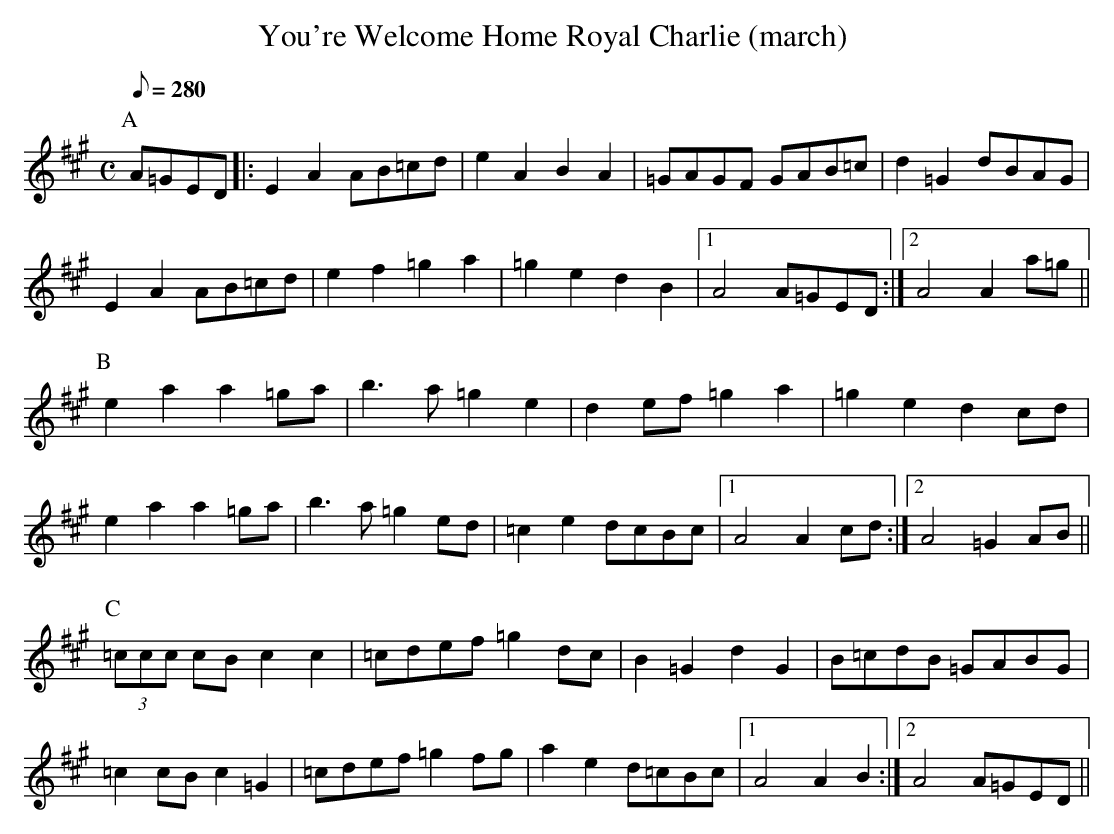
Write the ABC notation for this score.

X:1
T:You're Welcome Home Royal Charlie (march) % nf<bb
L:1/8
M:C
Q:280
K:A % mix
P:A
A=GED|:E2A2 AB=cd|e2A2B2A2|=GAGF GAB=c|d2=G2 dBAG|
E2A2 AB=cd|e2f2=g2a2|=g2e2d2B2|1 A4 A=GED:|2 A4A2 a=g||
P:B
e2a2a2 =ga|b3a =g2e2|d2ef =g2a2|=g2e2d2 cd|
e2a2a2 =ga|b3a =g2ed|=c2e2 dcBc|1 A4A2 cd:|2 A4 =G2AB||
P:C
(3=ccc cB c2c2|=cdef =g2dc|B2=G2d2G2|B=cdB =GABG|
=c2cB c2=G2|=cdef =g2fg|a2e2 d=cBc|1 A4A2B2:|2 A4 A=GED||
